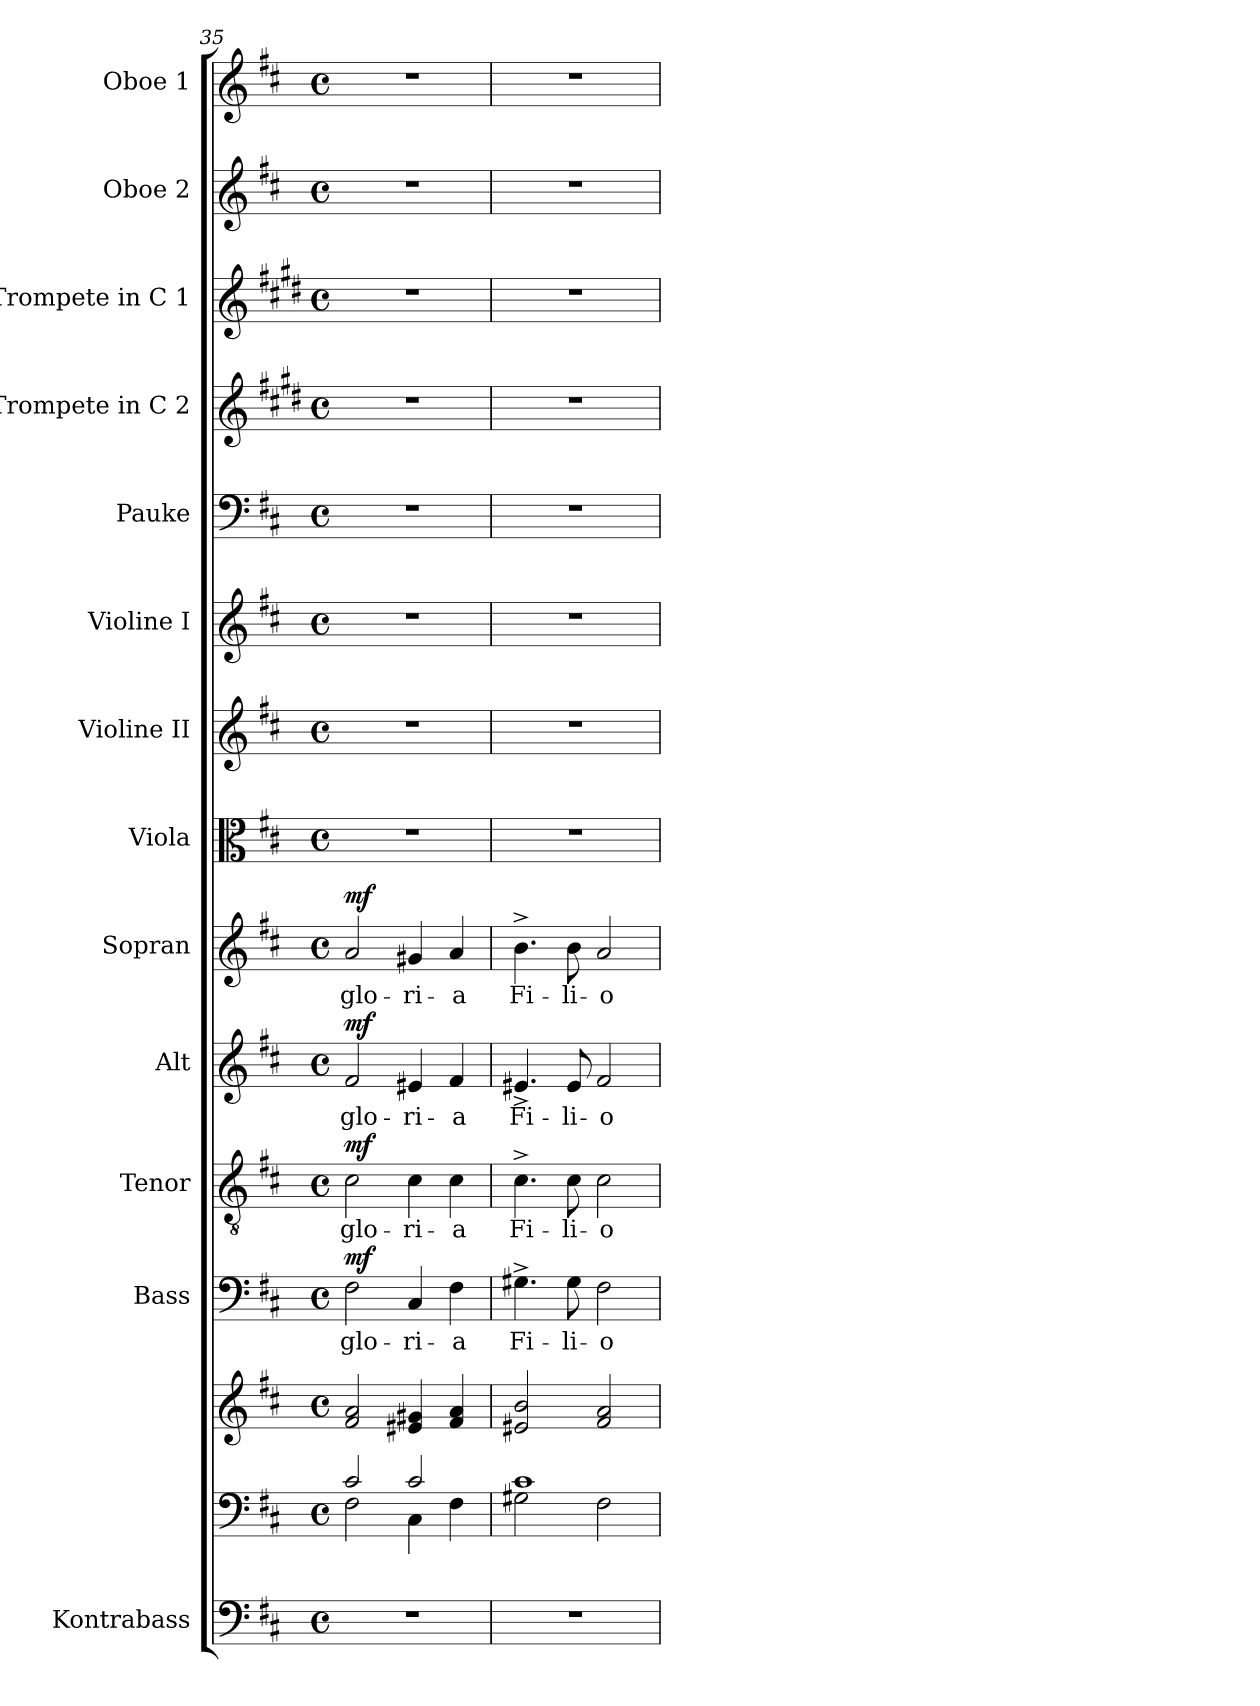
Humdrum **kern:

**kern	**kern	**kern	**kern	**text	**dynam	**kern	**text	**dynam	**kern	**text	**dynam	**kern	**text	**dynam	**kern	**kern	**kern	**kern	**kern	**kern	**kern	**kern
*part14	*part13	*part13	*part12	*part12	*part12	*part11	*part11	*part11	*part10	*part10	*part10	*part9	*part9	*part9	*part8	*part7	*part6	*part5	*part4	*part3	*part2	*part1
*staff15	*staff14	*staff13	*staff12	*staff12	*staff12	*staff11	*staff11	*staff11	*staff10	*staff10	*staff10	*staff9	*staff9	*staff9	*staff8	*staff7	*staff6	*staff5	*staff4	*staff3	*staff2	*staff1
*I"Kontrabass	*	*	*I"Bass	*	*	*I"Tenor	*	*	*I"Alt	*	*	*I"Sopran	*	*	*I"Viola	*I"Violine II	*I"Violine I	*I"Pauke	*I"Trompete in C 2	*I"Trompete in C 1	*I"Oboe 2	*I"Oboe 1
*I'Kb.	*	*	*I'B	*	*	*I'T	*	*	*I'A	*	*	*I'S	*	*	*I'Vla.	*I'Vl. II	*I'Vl. I	*I'Pk.	*	*	*I'Ob. 2	*I'Ob. 1
*clefF4	*clefF4	*clefG2	*clefF4	*	*	*clefGv2	*	*	*clefG2	*	*	*clefG2	*	*	*clefC3	*clefG2	*clefG2	*clefF4	*clefG2	*clefG2	*clefG2	*clefG2
*ITrd7c12	*	*	*	*	*	*	*	*	*	*	*	*	*	*	*	*	*	*	*ITrd1c2	*ITrd1c2	*	*
*k[f#c#]	*k[f#c#]	*k[f#c#]	*k[f#c#]	*	*	*k[f#c#]	*	*	*k[f#c#]	*	*	*k[f#c#]	*	*	*k[f#c#]	*k[f#c#]	*k[f#c#]	*k[f#c#]	*k[f#c#]	*k[f#c#]	*k[f#c#]	*k[f#c#]
*D:	*D:	*D:	*D:	*	*	*D:	*	*	*D:	*	*	*D:	*	*	*D:	*D:	*D:	*D:	*D:	*D:	*D:	*D:
*M4/4	*M4/4	*M4/4	*M4/4	*	*	*M4/4	*	*	*M4/4	*	*	*M4/4	*	*	*M4/4	*M4/4	*M4/4	*M4/4	*M4/4	*M4/4	*M4/4	*M4/4
*met(c)	*met(c)	*met(c)	*met(c)	*	*	*met(c)	*	*	*met(c)	*	*	*met(c)	*	*	*met(c)	*met(c)	*met(c)	*met(c)	*met(c)	*met(c)	*met(c)	*met(c)
=35	=35	=35	=35	=35	=35	=35	=35	=35	=35	=35	=35	=35	=35	=35	=35	=35	=35	=35	=35	=35	=35	=35
*	*^	*	*	*	*	*	*	*	*	*	*	*	*	*	*	*	*	*	*	*	*	*
!	!	!	!	!	!LO:LY:b	!LO:DY:a	!	!LO:LY:b	!LO:DY:a	!	!LO:LY:b	!LO:DY:a	!	!LO:LY:b	!LO:DY:a	!	!	!	!	!	!	!	!
1r	2c#/	2F#\	2f#/ 2a/	2F#\	glo-	mf	2c#\	glo-	mf	2f#/	glo-	mf	2a/	glo-	mf	1r	1r	1r	1r	1r	1r	1r	1r
!	!	!	!	!	!LO:LY:b	!	!	!LO:LY:b	!	!	!LO:LY:b	!	!	!LO:LY:b	!	!	!	!	!	!	!	!	!
.	2c#/	4C#\	4e#X/ 4g#X/	4C#/	-ri-	.	4c#\	-ri-	.	4e#X/	-ri-	.	4g#X/	-ri-	.	.	.	.	.	.	.	.	.
!	!	!	!	!	!LO:LY:b	!	!	!LO:LY:b	!	!	!LO:LY:b	!	!	!LO:LY:b	!	!	!	!	!	!	!	!	!
.	.	4F#\	4f#/ 4a/	4F#\	-a	.	4c#\	-a	.	4f#/	-a	.	4a/	-a	.	.	.	.	.	.	.	.	.
=36	=36	=36	=36	=36	=36	=36	=36	=36	=36	=36	=36	=36	=36	=36	=36	=36	=36	=36	=36	=36	=36	=36	=36
!	!	!	!	!	!LO:LY:b	!	!	!LO:LY:b	!	!	!LO:LY:b	!	!	!LO:LY:b	!	!	!	!	!	!	!	!	!
1r	1c#	2G#X\	2e#X/ 2b/	4.G#X^>\	Fi-	.	4.c#^>\	Fi-	.	4.e#X^>/	Fi-	.	4.b^>\	Fi-	.	1r	1r	1r	1r	1r	1r	1r	1r
!	!	!	!	!	!LO:LY:b	!	!	!LO:LY:b	!	!	!LO:LY:b	!	!	!LO:LY:b	!	!	!	!	!	!	!	!	!
.	.	.	.	8G#\	-li-	.	8c#\	-li-	.	8e#/	-li-	.	8b\	-li-	.	.	.	.	.	.	.	.	.
!	!	!	!	!	!LO:LY:b	!	!	!LO:LY:b	!	!	!LO:LY:b	!	!	!LO:LY:b	!	!	!	!	!	!	!	!	!
.	.	2F#\	2f#/ 2a/	2F#\	-o	.	2c#\	-o	.	2f#/	-o	.	2a/	-o	.	.	.	.	.	.	.	.	.
*	*v	*v	*	*	*	*	*	*	*	*	*	*	*	*	*	*	*	*	*	*	*	*	*
=	=	=	=	=	=	=	=	=	=	=	=	=	=	=	=	=	=	=	=	=	=	=
*-	*-	*-	*-	*-	*-	*-	*-	*-	*-	*-	*-	*-	*-	*-	*-	*-	*-	*-	*-	*-	*-	*-
